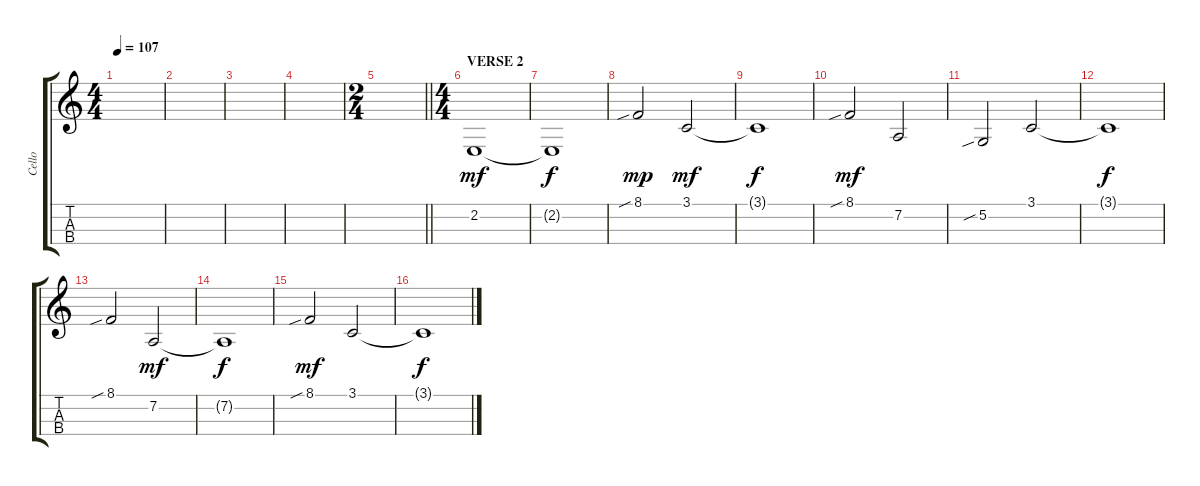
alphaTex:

\track ("Cello" "Cello") {instrument cello}
\staff {score tabs}
\tuning (A3 D3 G2 C2) {hide}
\ts (4 4)
\tempo 107
\clef g2
\ks c
|
|
|
|
\ts (2 4)
\barLineRight lightlight
|
\ts (4 4)
\section ("" "VERSE 2")
2.2.1{dy mf volume 16} |
2.2{t}.1{dy f} |
8.1{sib}.2{dy mp} 3.1.2{dy mf} |
3.1{t}.1{dy f} |
8.1{sib}.2{dy mf} 7.2.2 |
5.2{sib}.2 3.1.2{volume 3} |
3.1{t}.1{dy f} |
8.1{sib}.2{volume 12} 7.2.2{dy mf} |
7.2{t}.1{dy f} |
8.1{sib}.2{dy mf} 3.1.2 |
3.1{t}.1{dy f}
